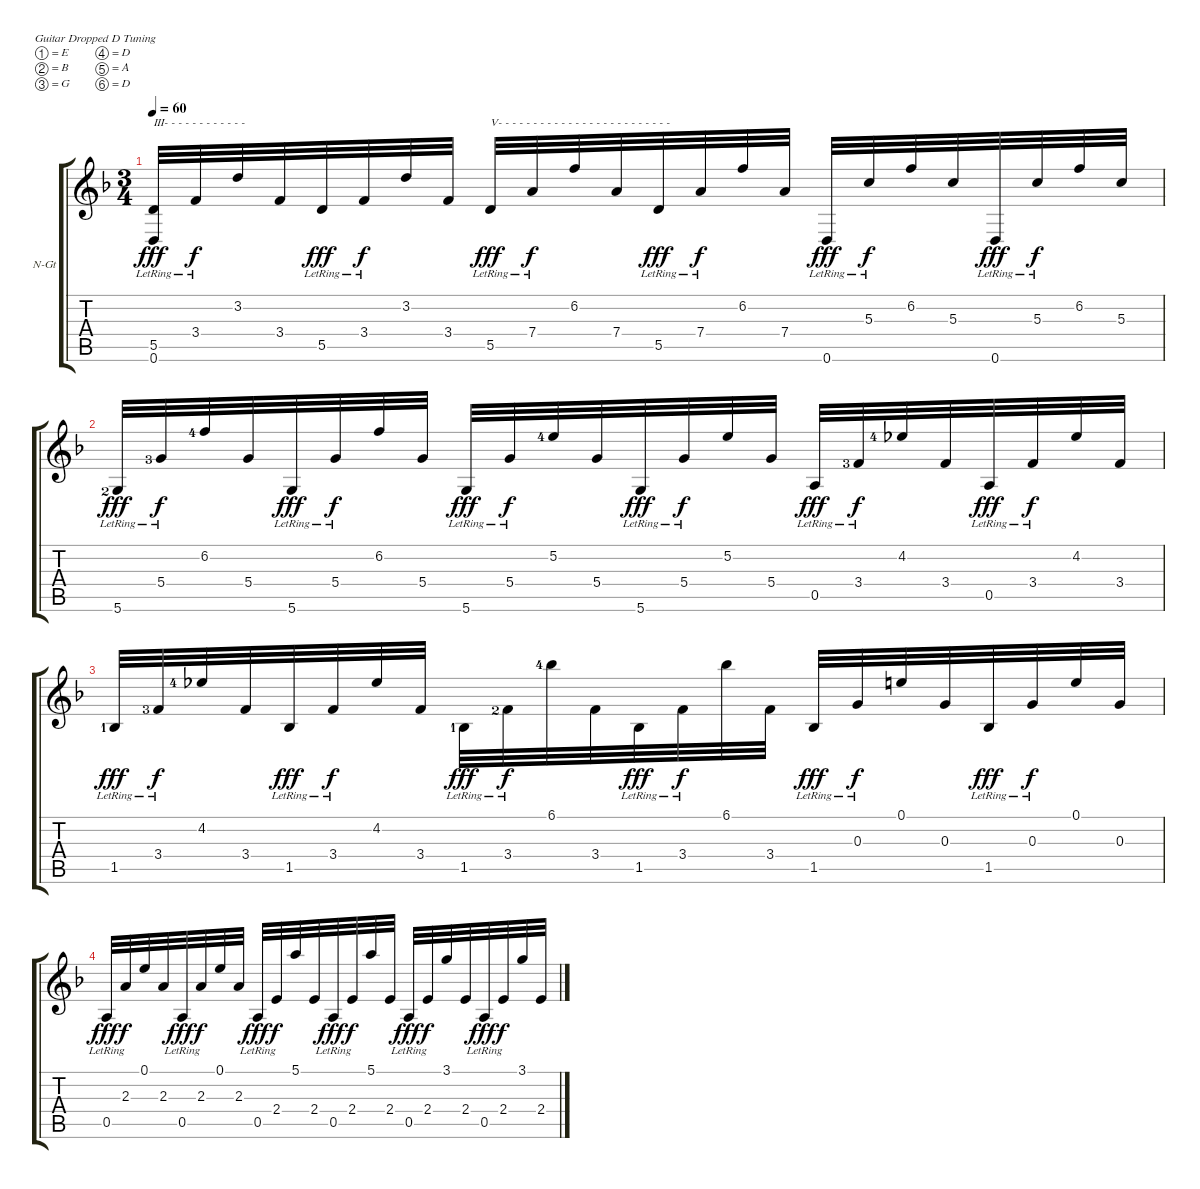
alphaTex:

\bracketExtendMode groupsimilarinstruments
\firstSystemTrackNameOrientation horizontal
\otherSystemsTrackNameOrientation horizontal
\track ("Classical Guitar" "N-Gt") {instrument acousticguitarnylon}
\staff {score tabs}
\tuning (E4 B3 G3 D3 A2 D2)
\ts (3 4)
\tempo 60
\clef g2
\scale
0.315789
\ks dminor
(5.5{lr} 0.6).32{txt "III- - - - - - - - - - - -" dy fff} 3.4{lr}.32{dy f} 3.2.32 3.4.32 5.5{lr}.32{dy fff} 3.4{lr}.32{dy f} 3.2.32 3.4.32 5.5{lr}.32{txt "V- - - - - - - - - - - - - - - - - - - - - - - - -" dy fff} 7.4{lr}.32{dy f} 6.2.32 7.4.32 5.5{lr}.32{dy fff} 7.4{lr}.32{dy f} 6.2.32 7.4.32 0.6{lr}.32{dy fff} 5.3{lr}.32{dy f} 6.2.32 5.3.32 0.6{lr}.32{dy fff} 5.3{lr}.32{dy f} 6.2.32 5.3.32 |
\scale
0.684211 5.6{lr lf 3}.32{dy fff} 5.4{lr lf 4}.32{dy f} 6.2{lf 5}.32 5.4.32 5.6{lr}.32{dy fff} 5.4{lr}.32{dy f} 6.2.32 5.4.32 5.6{lr}.32{dy fff} 5.4{lr}.32{dy f} 5.2{lf 5}.32 5.4.32 5.6{lr}.32{dy fff} 5.4{lr}.32{dy f} 5.2.32 5.4.32 0.5{lr}.32{dy fff} 3.4{lr lf 4}.32{dy f} 4.2{lf 5}.32 3.4.32 0.5{lr}.32{dy fff} 3.4{lr}.32{dy f} 4.2.32 3.4.32 |
\scale
0.578313 1.5{lr lf 2}.32{dy fff} 3.4{lr lf 4}.32{dy f} 4.2{lf 5}.32 3.4.32 1.5{lr}.32{dy fff} 3.4{lr}.32{dy f} 4.2.32 3.4.32 1.5{lr lf 2}.32{dy fff} 3.4{lr lf 3}.32{dy f} 6.1{lf 5}.32 3.4.32 1.5{lr}.32{dy fff} 3.4{lr}.32{dy f} 6.1.32 3.4.32 1.5{lr}.32{dy fff} 0.3{lr}.32{dy f} 0.1.32 0.3.32 1.5{lr}.32{dy fff} 0.3{lr}.32{dy f} 0.1.32 0.3.32 |
\scale
0.421687 0.5{lr}.32{dy fff} 2.3{lr}.32{dy f} 0.1.32 2.3.32 0.5{lr}.32{dy fff} 2.3{lr}.32{dy f} 0.1.32 2.3.32 0.5{lr}.32{dy fff} 2.4{lr}.32{dy f} 5.1.32 2.4.32 0.5{lr}.32{dy fff} 2.4{lr}.32{dy f} 5.1.32 2.4.32 0.5{lr}.32{dy fff} 2.4{lr}.32{dy f} 3.1.32 2.4.32 0.5{lr}.32{dy fff} 2.4{lr}.32{dy f} 3.1.32 2.4.32
